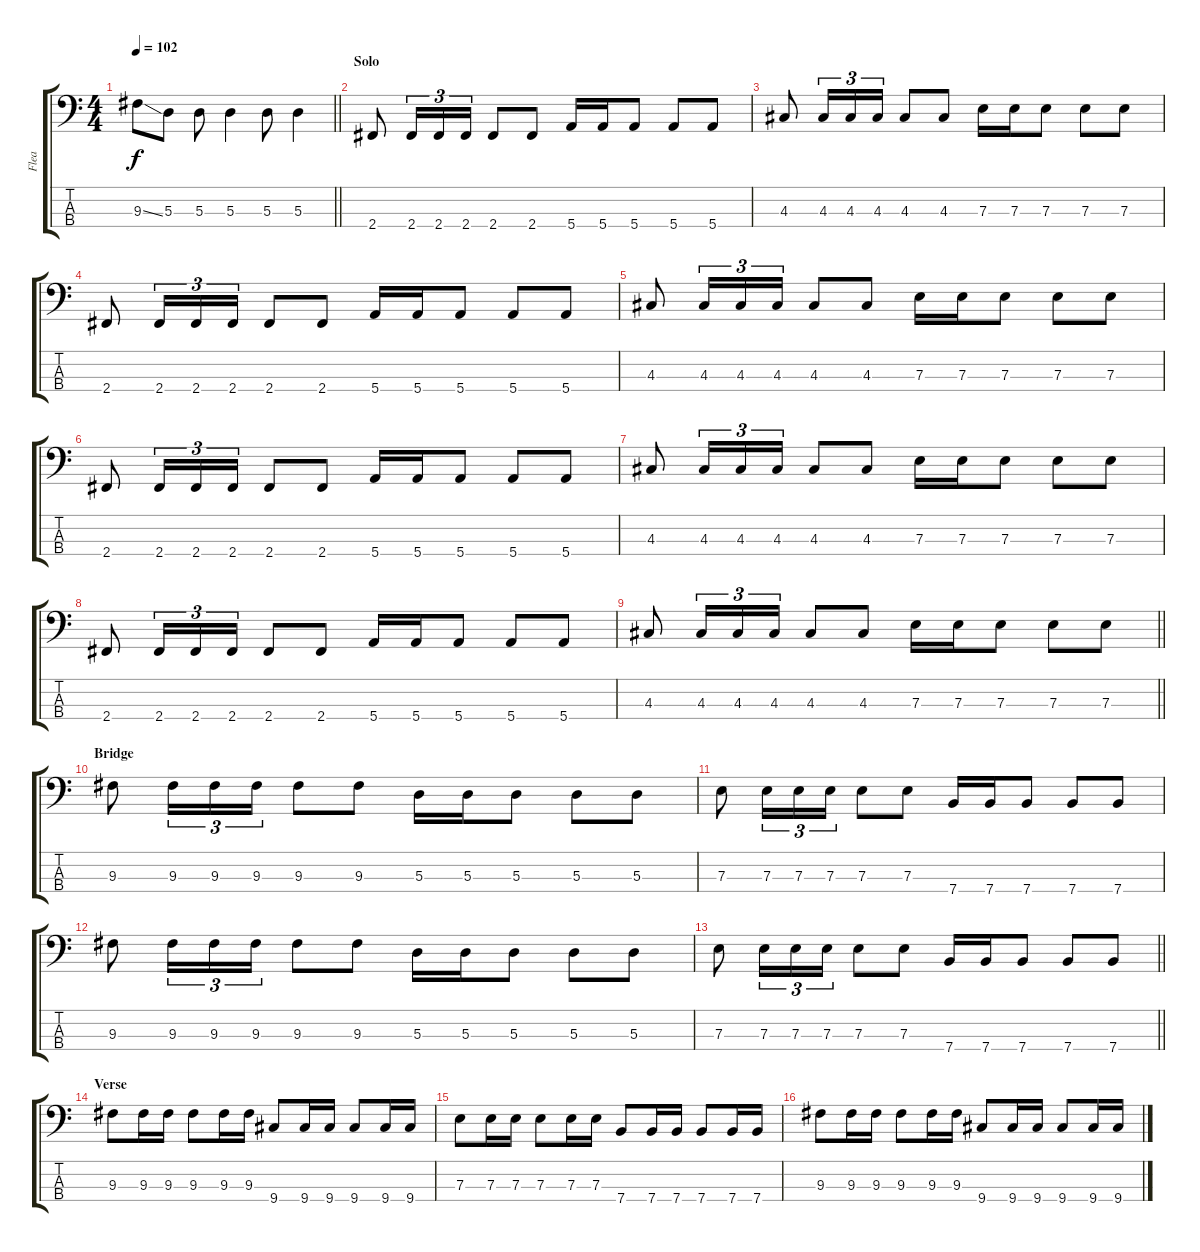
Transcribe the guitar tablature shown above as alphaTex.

\track ("Flea" "Flea") {instrument electricbassfinger}
\staff {score tabs}
\tuning (G2 D2 A1 E1) {hide}
\ts (4 4)
\tempo 102
\clef f4
\barLineRight lightlight
\ks c
9.3{ss}.8{dy f} 5.3.8 5.3.8 5.3.4 5.3.8 5.3.4 |
\section ("" "Solo")
2.4.8 2.4.16{tu (3 2)} 2.4.16{tu (3 2)} 2.4.16{tu (3 2)} 2.4.8 2.4.8 5.4.16 5.4.16 5.4.8 5.4.8 5.4.8 |
4.3.8 4.3.16{tu (3 2)} 4.3.16{tu (3 2)} 4.3.16{tu (3 2)} 4.3.8 4.3.8 7.3.16 7.3.16 7.3.8 7.3.8 7.3.8 |
2.4.8 2.4.16{tu (3 2)} 2.4.16{tu (3 2)} 2.4.16{tu (3 2)} 2.4.8 2.4.8 5.4.16 5.4.16 5.4.8 5.4.8 5.4.8 |
4.3.8 4.3.16{tu (3 2)} 4.3.16{tu (3 2)} 4.3.16{tu (3 2)} 4.3.8 4.3.8 7.3.16 7.3.16 7.3.8 7.3.8 7.3.8 |
2.4.8 2.4.16{tu (3 2)} 2.4.16{tu (3 2)} 2.4.16{tu (3 2)} 2.4.8 2.4.8 5.4.16 5.4.16 5.4.8 5.4.8 5.4.8 |
4.3.8 4.3.16{tu (3 2)} 4.3.16{tu (3 2)} 4.3.16{tu (3 2)} 4.3.8 4.3.8 7.3.16 7.3.16 7.3.8 7.3.8 7.3.8 |
2.4.8 2.4.16{tu (3 2)} 2.4.16{tu (3 2)} 2.4.16{tu (3 2)} 2.4.8 2.4.8 5.4.16 5.4.16 5.4.8 5.4.8 5.4.8 |
\barLineRight lightlight
4.3.8 4.3.16{tu (3 2)} 4.3.16{tu (3 2)} 4.3.16{tu (3 2)} 4.3.8 4.3.8 7.3.16 7.3.16 7.3.8 7.3.8 7.3.8 |
\section ("" "Bridge")
9.3.8 9.3.16{tu (3 2)} 9.3.16{tu (3 2)} 9.3.16{tu (3 2)} 9.3.8 9.3.8 5.3.16 5.3.16 5.3.8 5.3.8 5.3.8 |
7.3.8 7.3.16{tu (3 2)} 7.3.16{tu (3 2)} 7.3.16{tu (3 2)} 7.3.8 7.3.8 7.4.16 7.4.16 7.4.8 7.4.8 7.4.8 |
9.3.8 9.3.16{tu (3 2)} 9.3.16{tu (3 2)} 9.3.16{tu (3 2)} 9.3.8 9.3.8 5.3.16 5.3.16 5.3.8 5.3.8 5.3.8 |
\barLineRight lightlight
7.3.8 7.3.16{tu (3 2)} 7.3.16{tu (3 2)} 7.3.16{tu (3 2)} 7.3.8 7.3.8 7.4.16 7.4.16 7.4.8 7.4.8 7.4.8 |
\section ("" "Verse")
9.3.8 9.3.16 9.3.16 9.3.8 9.3.16 9.3.16 9.4.8 9.4.16 9.4.16 9.4.8 9.4.16 9.4.16 |
7.3.8 7.3.16 7.3.16 7.3.8 7.3.16 7.3.16 7.4.8 7.4.16 7.4.16 7.4.8 7.4.16 7.4.16 |
9.3.8 9.3.16 9.3.16 9.3.8 9.3.16 9.3.16 9.4.8 9.4.16 9.4.16 9.4.8 9.4.16 9.4.16
